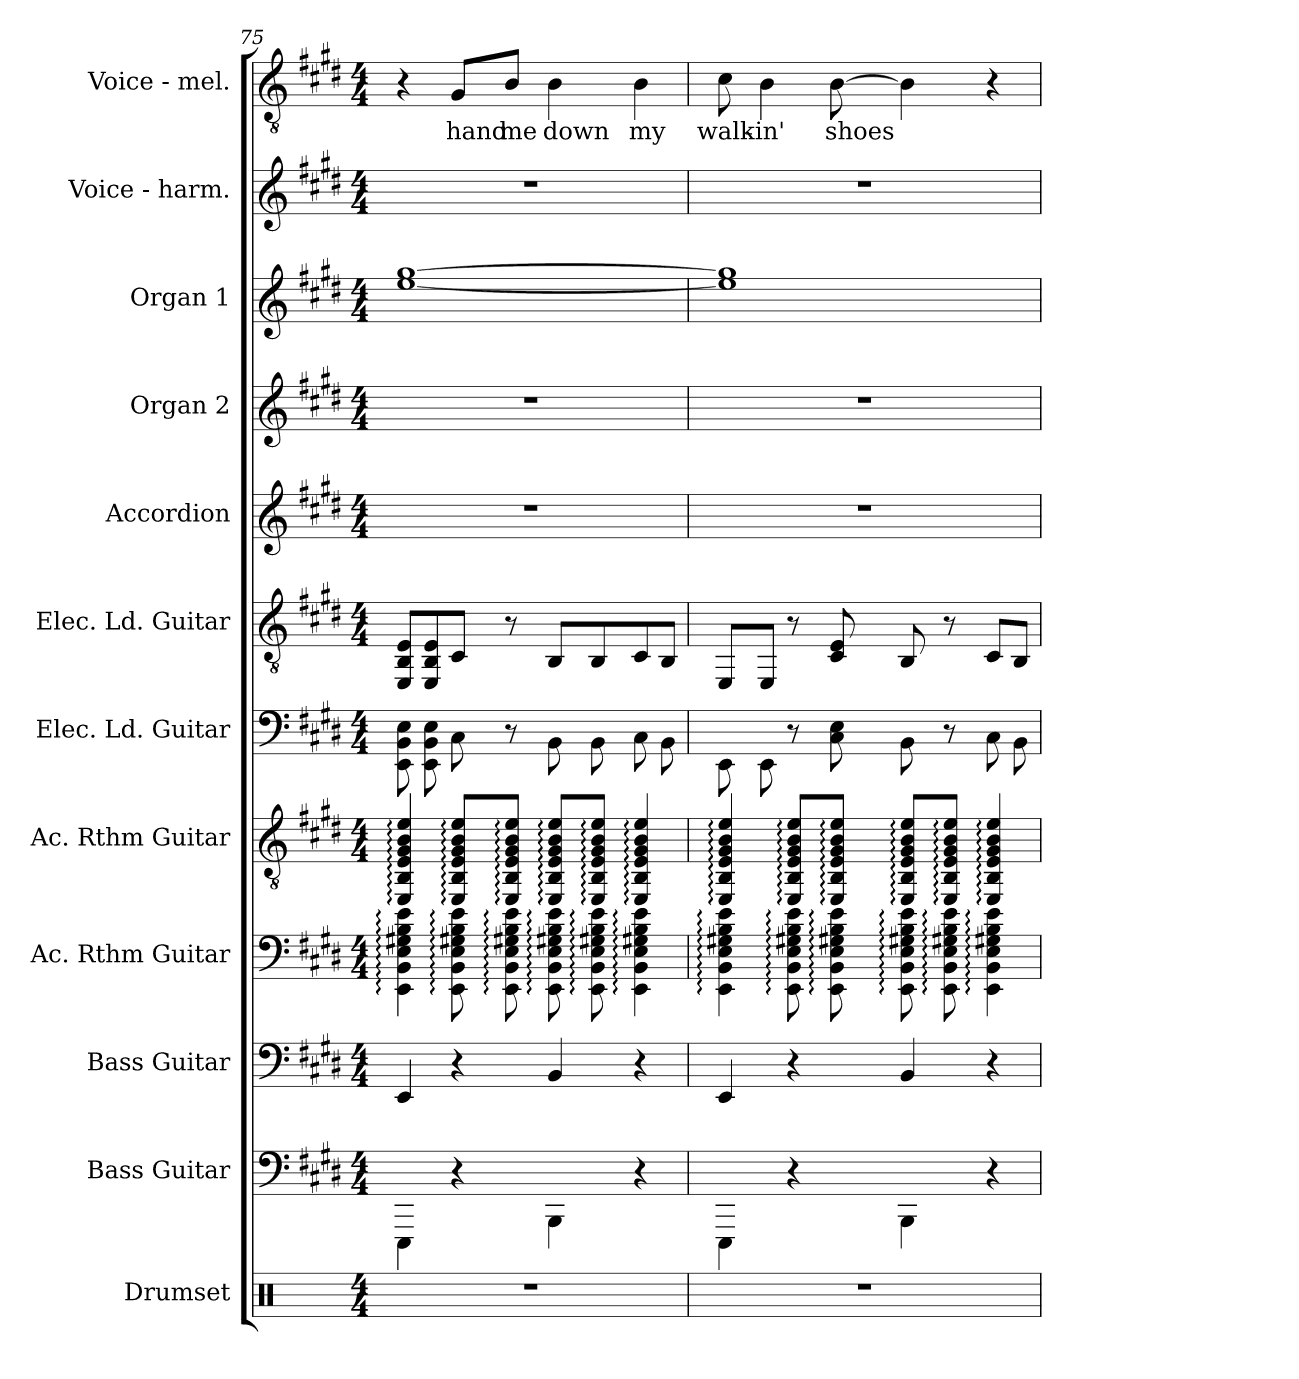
**kern	**kern	**kern	**kern	**kern	**kern	**kern	**kern	**kern	**kern	**kern	**kern	**text
*part12	*part11	*part10	*part9	*part8	*part7	*part6	*part5	*part4	*part3	*part2	*part1	*part1
*staff12	*staff11	*staff10	*staff9	*staff8	*staff7	*staff6	*staff5	*staff4	*staff3	*staff2	*staff1	*staff1
*I"Drumset	*I"Bass Guitar	*I"Bass Guitar	*I"Ac. Rthm Guitar	*I"Ac. Rthm Guitar	*I"Elec. Ld. Guitar	*I"Elec. Ld. Guitar	*I"Accordion	*I"Organ 2	*I"Organ 1	*I"Voice - harm.	*I"Voice - mel.	*
*I'Drums	*I'Bass	*I'Bass	*I'R. Guit.	*I'R. Guit.	*I'Ld. Guit.	*I'Ld. Guit.	*I'Acc.	*I'Org. 2	*I'Org. 1	*I'Harm.	*I'Mel.	*
!!LO:PB:g=z
*clefX	*	*clefF4	*	*clefGv2	*	*clefGv2	*clefG2	*clefG2	*clefG2	*clefG2	*clefGv2	*
*	*ITrd7c12	*ITrd7c12	*	*	*	*	*	*	*	*	*	*
*k[]	*k[f#c#g#d#]	*k[f#c#g#d#]	*k[f#c#g#d#]	*k[f#c#g#d#]	*k[f#c#g#d#]	*k[f#c#g#d#]	*k[f#c#g#d#]	*k[f#c#g#d#]	*k[f#c#g#d#]	*k[f#c#g#d#]	*k[f#c#g#d#]	*
*M4/4	*M4/4	*M4/4	*M4/4	*M4/4	*M4/4	*M4/4	*M4/4	*M4/4	*M4/4	*M4/4	*M4/4	*
=75	=75	=75	=75	=75	=75	=75	=75	=75	=75	=75	=75	=75
1r	4EEEE\	4EEE/	4EE\: 4BB\: 4E\: 4G#X\: 4B\: 4e\:	4EE/: 4BB/: 4E/: 4G#/: 4B/: 4e/:	8EE\ 8BB\ 8E\	8EE/ 8BB/ 8E/L	1r	1r	[1ee [1gg#	1r	4r	.
.	.	.	.	.	8EE\ 8BB\ 8E\	8EE/ 8BB/ 8E/	.	.	.	.	.	.
!	!	!	!	!	!	!	!	!	!	!	!	!LO:LY:b
.	4r	4r	8EE\: 8BB\: 8E\: 8G#X\: 8B\: 8e\:	8EE/: 8BB/: 8E/: 8G#/: 8B/: 8e/:L	8C#\	8C#/J	.	.	.	.	8G#/L	hand
!	!	!	!	!	!	!	!	!	!	!	!	!LO:LY:b
.	.	.	8EE\: 8BB\: 8E\: 8G#X\: 8B\: 8e\:	8EE/: 8BB/: 8E/: 8G#/: 8B/: 8e/:J	8r	8r	.	.	.	.	8B/J	me
!	!	!	!	!	!	!	!	!	!	!	!	!LO:LY:b
.	4BBBB\	4BBB/	8EE\: 8BB\: 8E\: 8G#X\: 8B\: 8e\:	8EE/: 8BB/: 8E/: 8G#/: 8B/: 8e/:L	8BB\	8BB/L	.	.	.	.	4B\	down
.	.	.	8EE\: 8BB\: 8E\: 8G#X\: 8B\: 8e\:	8EE/: 8BB/: 8E/: 8G#/: 8B/: 8e/:J	8BB\	8BB/	.	.	.	.	.	.
!	!	!	!	!	!	!	!	!	!	!	!	!LO:LY:b
.	4r	4r	4EE\: 4BB\: 4E\: 4G#X\: 4B\: 4e\:	4EE/: 4BB/: 4E/: 4G#/: 4B/: 4e/:	8C#\	8C#/	.	.	.	.	4B\	my
.	.	.	.	.	8BB\	8BB/J	.	.	.	.	.	.
=76	=76	=76	=76	=76	=76	=76	=76	=76	=76	=76	=76	=76
!	!	!	!	!	!	!	!	!	!	!	!	!LO:LY:b
1r	4EEEE\	4EEE/	4EE\: 4BB\: 4E\: 4G#X\: 4B\: 4e\:	4EE/: 4BB/: 4E/: 4G#/: 4B/: 4e/:	8EE\	8EE/L	1r	1r	1ee] 1gg#]	1r	8c#\	walk-
!	!	!	!	!	!	!	!	!	!	!	!	!LO:LY:b
.	.	.	.	.	8EE\	8EE/J	.	.	.	.	4B\	-in'
.	4r	4r	8EE\: 8BB\: 8E\: 8G#X\: 8B\: 8e\:	8EE/: 8BB/: 8E/: 8G#/: 8B/: 8e/:L	8r	8r	.	.	.	.	.	.
!	!	!	!	!	!	!	!	!	!	!	!	!LO:LY:b
.	.	.	8EE\: 8BB\: 8E\: 8G#X\: 8B\: 8e\:	8EE/: 8BB/: 8E/: 8G#/: 8B/: 8e/:J	8C#\ 8E\	8C#/ 8E/	.	.	.	.	[8B\	shoes
.	4BBBB\	4BBB/	8EE\: 8BB\: 8E\: 8G#X\: 8B\: 8e\:	8EE/: 8BB/: 8E/: 8G#/: 8B/: 8e/:L	8BB\	8BB/	.	.	.	.	4B\]	.
.	.	.	8EE\: 8BB\: 8E\: 8G#X\: 8B\: 8e\:	8EE/: 8BB/: 8E/: 8G#/: 8B/: 8e/:J	8r	8r	.	.	.	.	.	.
.	4r	4r	4EE\: 4BB\: 4E\: 4G#X\: 4B\: 4e\:	4EE/: 4BB/: 4E/: 4G#/: 4B/: 4e/:	8C#\	8C#/L	.	.	.	.	4r	.
.	.	.	.	.	8BB\	8BB/J	.	.	.	.	.	.
=	=	=	=	=	=	=	=	=	=	=	=	=
*-	*-	*-	*-	*-	*-	*-	*-	*-	*-	*-	*-	*-
